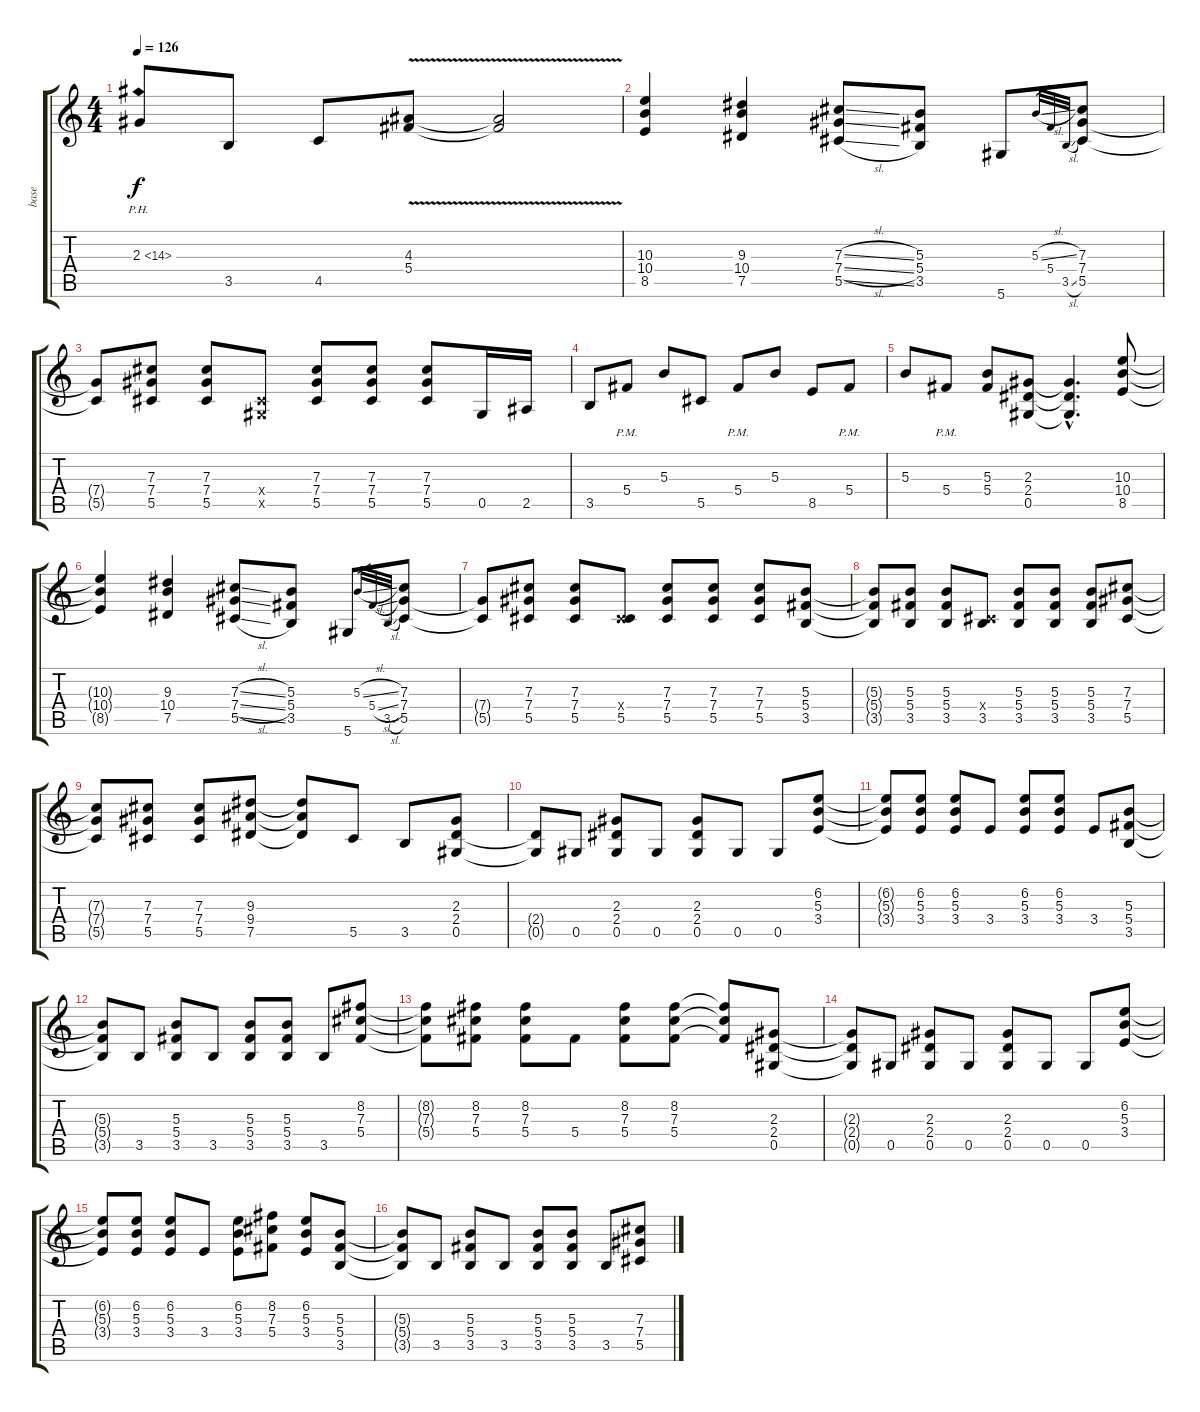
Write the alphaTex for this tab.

\track ("base" "base") {instrument overdrivenguitar}
\staff {score tabs}
\tuning (Eb4 Bb3 Gb3 Db3 Ab2 Eb2) {hide}
\ts (4 4)
\tempo 126
\clef g2
\ks c
2.3{ph 12}.8{dy f} 3.5.8 4.5.8 (4.3{v} 5.4{v}).8 (4.3{t} 5.4{t}).2 |
(10.3 10.4 8.5).4 (9.3 10.4 7.5).4 (7.3{sl} 7.4{sl} 5.5{sl}).8 (5.3 5.4 3.5).8 5.6.8 5.3{sl}.32{gr} 5.4.32{gr} 3.5{sl}.32{gr} (7.3 7.4 5.5).8 |
(7.4{t} 5.5{t}).8 (7.3 7.4 5.5).8 (7.3 7.4 5.5).8 (0.4{x} 0.5{x}).8 (7.3 7.4 5.5).8 (7.3 7.4 5.5).8 (7.3 7.4 5.5).8 0.5.16 2.5.16 |
3.5.8 5.4{pm}.8 5.3.8 5.5.8 5.4{pm}.8 5.3.8 8.5.8 5.4{pm}.8 |
5.3.8 5.4{pm}.8 (5.3 5.4).8 (2.3 2.4 0.5).8 (2.3{hac t} 2.4{hac t} 0.5{hac t}).4{d} (10.3 10.4 8.5).8 |
(10.3{t} 10.4{t} 8.5{t}).4 (9.3 10.4 7.5).4 (7.3{sl} 7.4{sl} 5.5{sl}).8 (5.3 5.4 3.5).8 5.6.8 5.3{sl}.32{gr} 5.4{sl}.32{gr} 3.5{sl}.32{gr} (7.3 7.4 5.5).8 |
(7.4{t} 5.5{t}).8 (7.3 7.4 5.5).8 (7.3 7.4 5.5).8 (0.4{x} 5.5).8 (7.3 7.4 5.5).8 (7.3 7.4 5.5).8 (7.3 7.4 5.5).8 (5.3 5.4 3.5).8 |
(5.3{t} 5.4{t} 3.5{t}).8 (5.3 5.4 3.5).8 (5.3 5.4 3.5).8 (0.4{x} 3.5).8 (5.3 5.4 3.5).8 (5.3 5.4 3.5).8 (5.3 5.4 3.5).8 (7.3 7.4 5.5).8 |
(7.3{t} 7.4{t} 5.5{t}).8 (7.3 7.4 5.5).8 (7.3 7.4 5.5).8 (9.3 9.4 7.5).8 (9.3{t} 9.4{t} 7.5{t}).8 5.5.8 3.5.8 (2.3 2.4 0.5).8 |
(2.4{t} 0.5{t}).8 0.5.8 (2.3 2.4 0.5).8 0.5.8 (2.3 2.4 0.5).8 0.5.8 0.5.8 (6.2 5.3 3.4).8 |
(6.2{t} 5.3{t} 3.4{t}).8 (6.2 5.3 3.4).8 (6.2 5.3 3.4).8 3.4.8 (6.2 5.3 3.4).8 (6.2 5.3 3.4).8 3.4.8 (5.3 5.4 3.5).8 |
(5.3{t} 5.4{t} 3.5{t}).8 3.5.8 (5.3 5.4 3.5).8 3.5.8 (5.3 5.4 3.5).8 (5.3 5.4 3.5).8 3.5.8 (8.2 7.3 5.4).8 |
(8.2{t} 7.3{t} 5.4{t}).8 (8.2 7.3 5.4).8 (8.2 7.3 5.4).8 5.4.8 (8.2 7.3 5.4).8 (8.2 7.3 5.4).8 (8.2{t} 7.3{t} 5.4{t}).8 (2.3 2.4 0.5).8 |
(2.3{t} 2.4{t} 0.5{t}).8 0.5.8 (2.3 2.4 0.5).8 0.5.8 (2.3 2.4 0.5).8 0.5.8 0.5.8 (6.2 5.3 3.4).8 |
(6.2{t} 5.3{t} 3.4{t}).8 (6.2 5.3 3.4).8 (6.2 5.3 3.4).8 3.4.8 (6.2 5.3 3.4).8 (8.2 7.3 5.4).8 (6.2 5.3 3.4).8 (5.3 5.4 3.5).8 |
(5.3{t} 5.4{t} 3.5{t}).8 3.5.8 (5.3 5.4 3.5).8 3.5.8 (5.3 5.4 3.5).8 (5.3 5.4 3.5).8 3.5.8 (7.3 7.4 5.5).8
